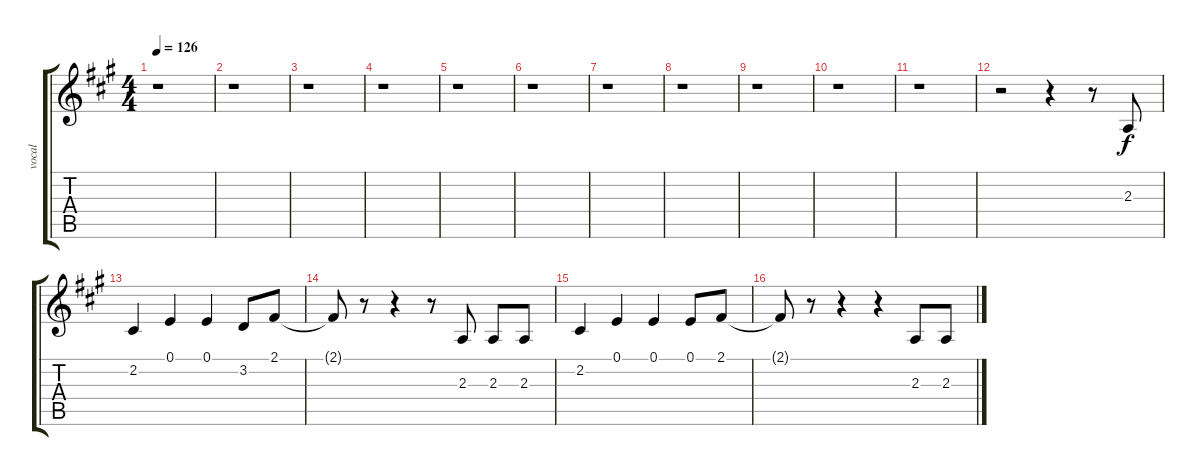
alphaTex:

\track ("vocal" "vocal") {instrument sopranosax}
\staff {score tabs}
\tuning (E4 B3 G3 D3 A2 E2) {hide}
\ts (4 4)
\tempo 126
\clef g2
\ks a
r.1{dy f} |
r.1 |
r.1 |
r.1 |
r.1 |
r.1 |
r.1 |
r.1 |
r.1 |
r.1 |
r.1 |
r.2 r.4 r.8 2.3.8 |
2.2.4 0.1.4 0.1.4 3.2.8 2.1.8 |
2.1{t}.8 r.8 r.4 r.8 2.3.8 2.3.8 2.3.8 |
2.2.4 0.1.4 0.1.4 0.1.8 2.1.8 |
2.1{t}.8 r.8 r.4 r.4 2.3.8 2.3.8
